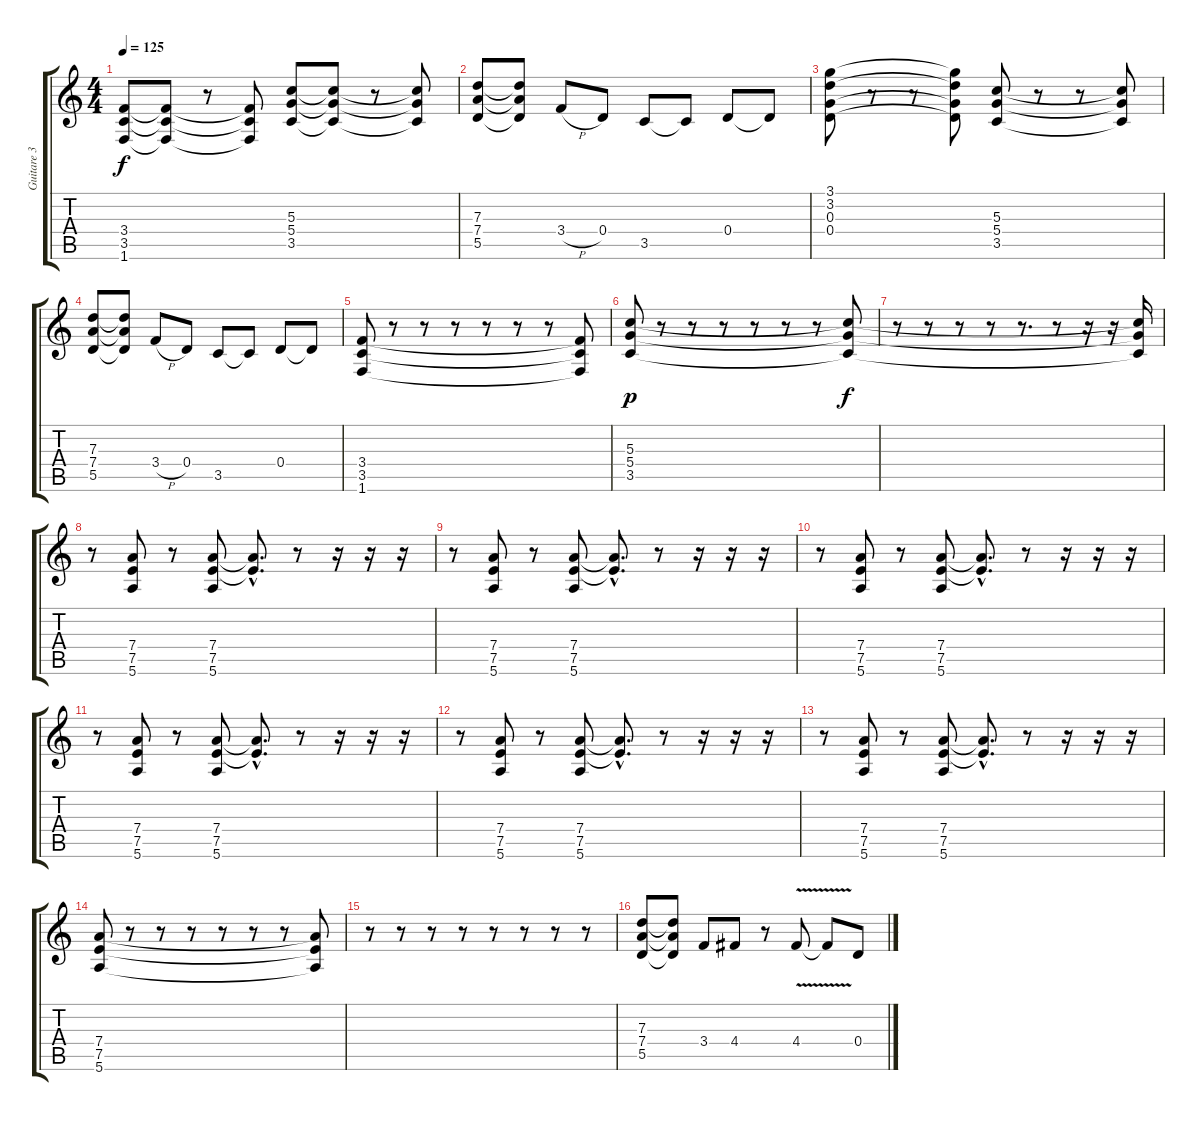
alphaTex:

\track ("Guitare 3" "Guitare 3") {instrument distortionguitar}
\staff {score tabs}
\tuning (E4 B3 G3 D3 A2 E2) {hide}
\ts (4 4)
\tempo 125
\clef g2
\ks c
(3.4 3.5 1.6).8{dy f} (3.4{t} 3.5{t} 1.6{t}).8 r.8 (3.4{t} 3.5{t} 1.6{t}).8 (5.3 5.4 3.5).8 (5.3{t} 5.4{t} 3.5{t}).8 r.8 (5.3{t} 5.4{t} 3.5{t}).8 |
(7.3 7.4 5.5).8 (7.3{t} 7.4{t} 5.5{t}).8 3.4{h}.8 0.4.8 3.5.8 3.5{t}.8 0.4.8 0.4{t}.8 |
(3.1 3.2 0.3 0.4).8 r.8 r.8 (3.1{t} 3.2{t} 0.3{t} 0.4{t}).8 (5.3 5.4 3.5).8 r.8 r.8 (5.3{t} 5.4{t} 3.5{t}).8 |
(7.3 7.4 5.5).8 (7.3{t} 7.4{t} 5.5{t}).8 3.4{h}.8 0.4.8 3.5.8 3.5{t}.8 0.4.8 0.4{t}.8 |
(3.4 3.5 1.6).8 r.8 r.8 r.8 r.8 r.8 r.8 (3.4{t} 3.5{t} 1.6{t}).8 |
(5.3 5.4 3.5).8{dy p} r.8 r.8 r.8 r.8 r.8 r.8 (5.3{t} 5.4{t} 3.5{t}).8{dy f} |
r.8 r.8 r.8 r.8 r.8{d} r.8 r.16 r.16 (5.3{t} 5.4{t} 3.5{t}).16 |
r.8 (7.4 7.5 5.6).8 r.8 (7.4 7.5 5.6).8 (7.4{hac t} 7.5{hac t}).8{d} r.8 r.16 r.16 r.16 |
r.8 (7.4 7.5 5.6).8 r.8 (7.4 7.5 5.6).8 (7.4{hac t} 7.5{hac t}).8{d} r.8 r.16 r.16 r.16 |
r.8 (7.4 7.5 5.6).8 r.8 (7.4 7.5 5.6).8 (7.4{hac t} 7.5{hac t}).8{d} r.8 r.16 r.16 r.16 |
r.8 (7.4 7.5 5.6).8 r.8 (7.4 7.5 5.6).8 (7.4{hac t} 7.5{hac t}).8{d} r.8 r.16 r.16 r.16 |
r.8 (7.4 7.5 5.6).8 r.8 (7.4 7.5 5.6).8 (7.4{hac t} 7.5{hac t}).8{d} r.8 r.16 r.16 r.16 |
r.8 (7.4 7.5 5.6).8 r.8 (7.4 7.5 5.6).8 (7.4{hac t} 7.5{hac t}).8{d} r.8 r.16 r.16 r.16 |
(7.4 7.5 5.6).8 r.8 r.8 r.8 r.8 r.8 r.8 (7.4{t} 7.5{t} 5.6{t}).8 |
r.8 r.8 r.8 r.8 r.8 r.8 r.8 r.8 |
(7.3 7.4 5.5).8 (7.3{t} 7.4{t} 5.5{t}).8 3.4.8 4.4.8 r.8 4.4{v}.8 4.4{t}.8 0.4.8
